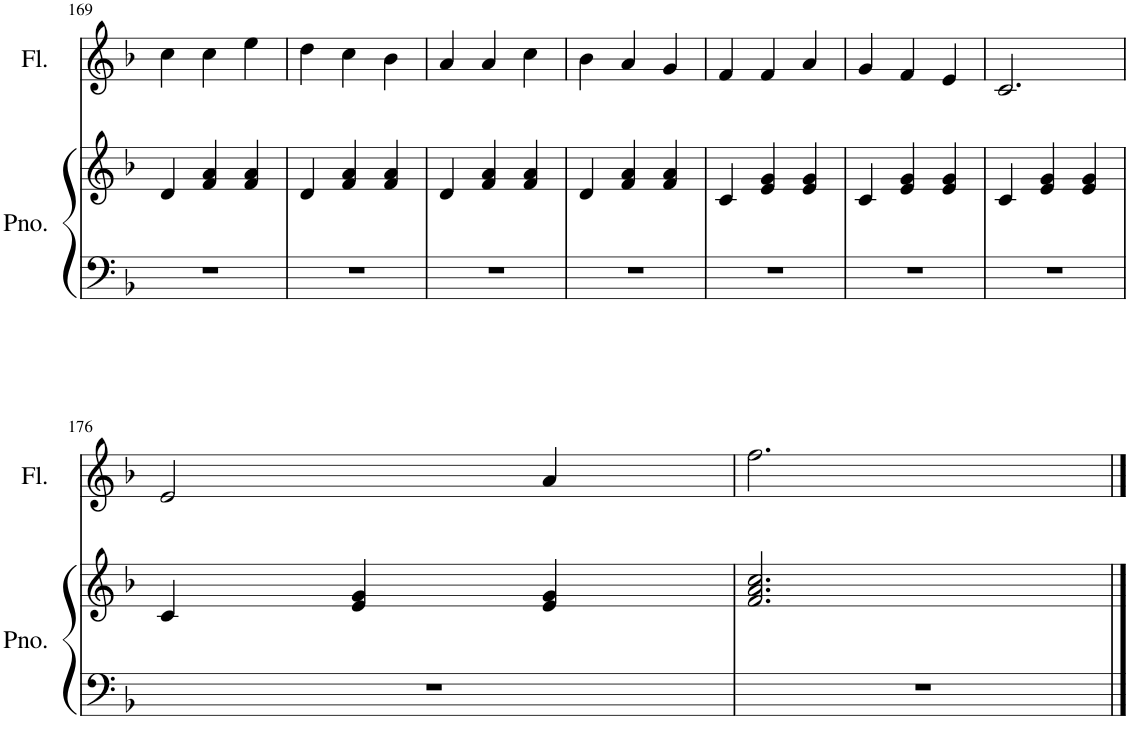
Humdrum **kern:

**kern	**kern	**kern
*part2	*part2	*part1
*staff3	*staff2	*staff1
*I"Piano	*	*I"Flute
*I'Pno.	*	*I'Fl.
!!LO:PB:g=z
*clefF4	*clefG2	*clefG2
*k[b-]	*k[b-]	*k[b-]
*M3/4	*M3/4	*M3/4
=169	=169	=169
2.r	4d/	4cc\
.	4f/ 4a/	4cc\
.	4f/ 4a/	4ee\
=170	=170	=170
2.r	4d/	4dd\
.	4f/ 4a/	4cc\
.	4f/ 4a/	4b-\
=171	=171	=171
2.r	4d/	4a/
.	4f/ 4a/	4a/
.	4f/ 4a/	4cc\
=172	=172	=172
2.r	4d/	4b-\
.	4f/ 4a/	4a/
.	4f/ 4a/	4g/
=173	=173	=173
2.r	4c/	4f/
.	4e/ 4g/	4f/
.	4e/ 4g/	4a/
=174	=174	=174
2.r	4c/	4g/
.	4e/ 4g/	4f/
.	4e/ 4g/	4e/
=175	=175	=175
2.r	4c/	2.c/
.	4e/ 4g/	.
.	4e/ 4g/	.
!!LO:LB:g=z
=176	=176	=176
2.r	4c/	2e/
.	4e/ 4g/	.
.	4e/ 4g/	4a/
=177	=177	=177
2.r	2.f/ 2.a/ 2.cc/	2.ff\
==	==	==
*-	*-	*-
